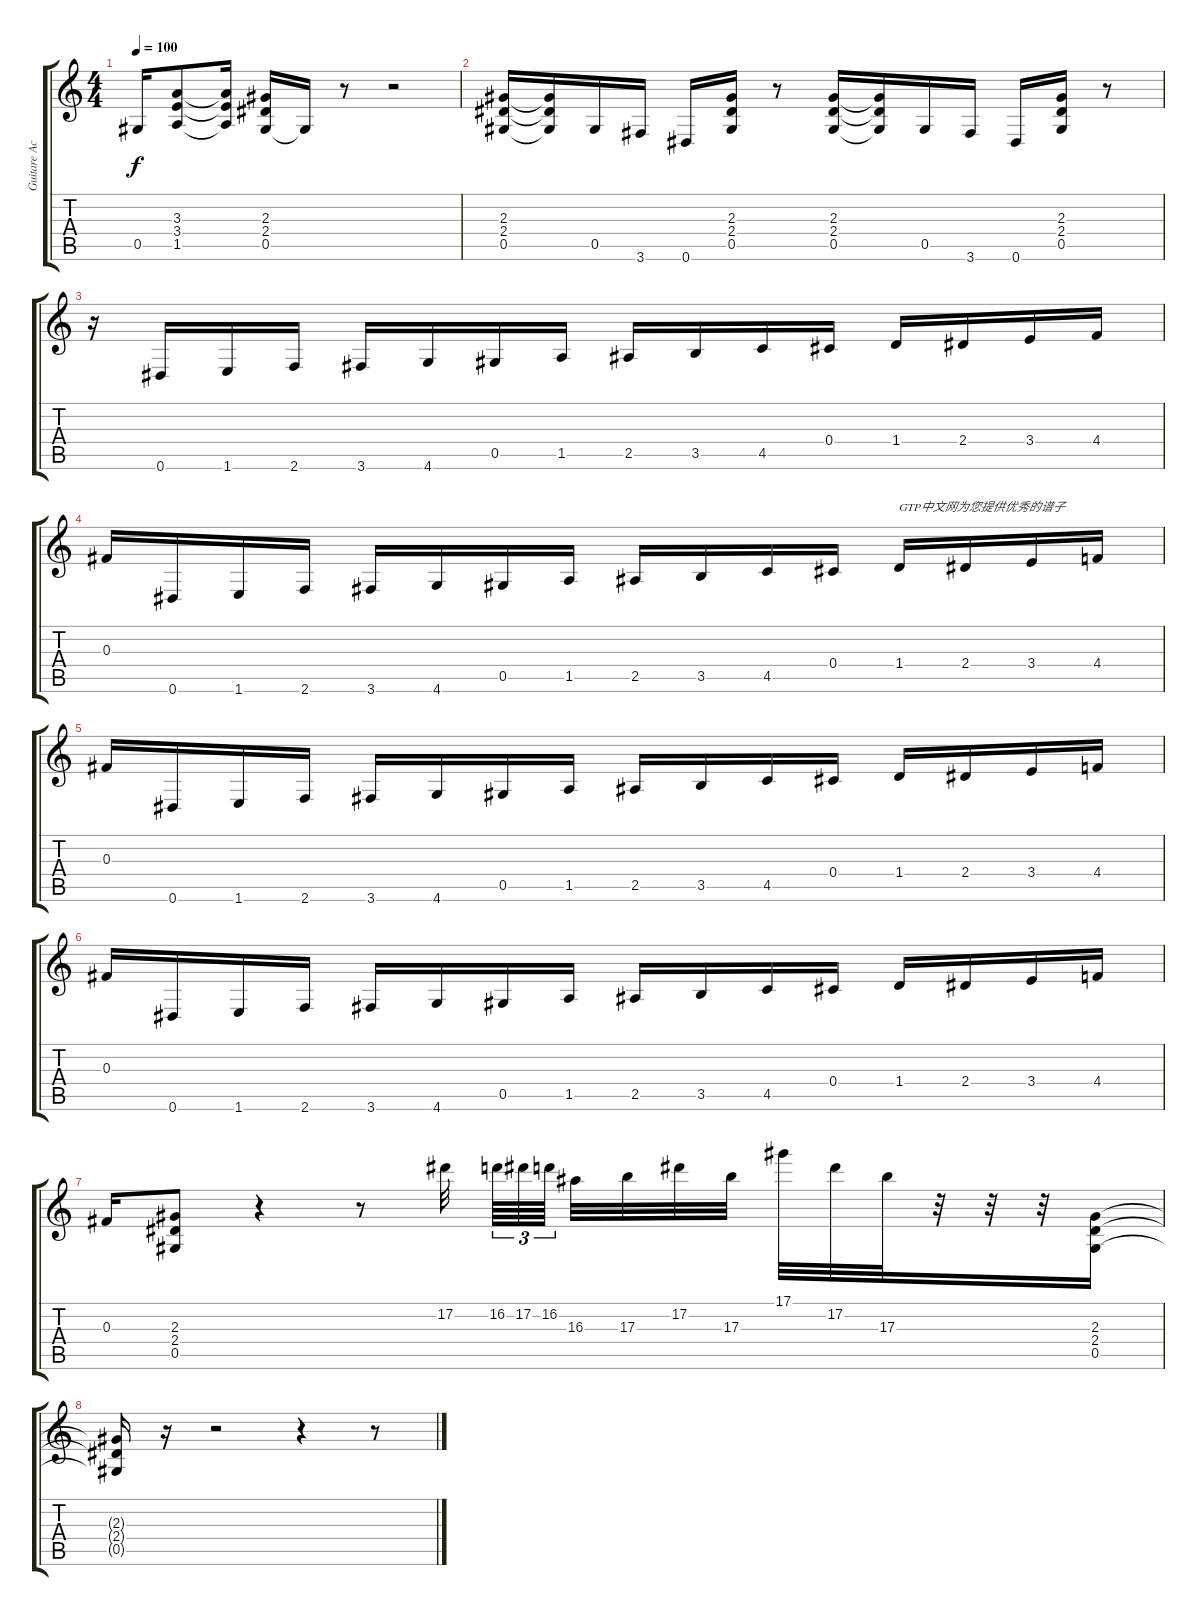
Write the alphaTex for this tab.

\track ("Guitare Accompagnement" "Guitare Ac") {instrument overdrivenguitar}
\staff {score tabs}
\tuning (Eb4 Bb3 Gb3 Db3 Ab2 Eb2) {hide}
\ts (4 4)
\tempo 100
\clef g2
\ks c
0.5.16{dy f} (3.3 3.4 1.5).8 (3.3{t} 3.4{t} 1.5{t}).16 (2.3 2.4 0.5).16 0.5{t}.16 r.8 r.2 |
(2.3 2.4 0.5).16 (2.3{t} 2.4{t} 0.5{t}).16 0.5.16 3.6.16 0.6.16 (2.3 2.4 0.5).16 r.8 (2.3 2.4 0.5).16 (2.3{t} 2.4{t} 0.5{t}).16 0.5.16 3.6.16 0.6.16 (2.3 2.4 0.5).16 r.8 |
r.16 0.6.16 1.6.16 2.6.16 3.6.16 4.6.16 0.5.16 1.5.16 2.5.16 3.5.16 4.5.16 0.4.16 1.4.16 2.4.16 3.4.16 4.4.16 |
0.3.16 0.6.16 1.6.16 2.6.16 3.6.16 4.6.16 0.5.16 1.5.16 2.5.16 3.5.16 4.5.16 0.4.16 1.4.16{txt "GTP中文网为您提供优秀的谱子"} 2.4.16 3.4.16 4.4.16 |
0.3.16 0.6.16 1.6.16 2.6.16 3.6.16 4.6.16 0.5.16 1.5.16 2.5.16 3.5.16 4.5.16 0.4.16 1.4.16 2.4.16 3.4.16 4.4.16 |
0.3.16 0.6.16 1.6.16 2.6.16 3.6.16 4.6.16 0.5.16 1.5.16 2.5.16 3.5.16 4.5.16 0.4.16 1.4.16 2.4.16 3.4.16 4.4.16 |
0.3.16 (2.3 2.4 0.5).8 r.4 r.8 17.2.32{instrument overdrivenguitar beam splitsecondary} 16.2.64{tu (3 2)} 17.2.64{tu (3 2)} 16.2.64{tu (3 2) beam splitsecondary} 16.3.32 17.3.32 17.2.32 17.3.32 17.1.32 17.2.32 17.3.32 r.32 r.32 r.32 (2.3 2.4 0.5).16{instrument acousticguitarsteel} |
(2.3{t} 2.4{t} 0.5{t}).16 r.16 r.2 r.4 r.8
